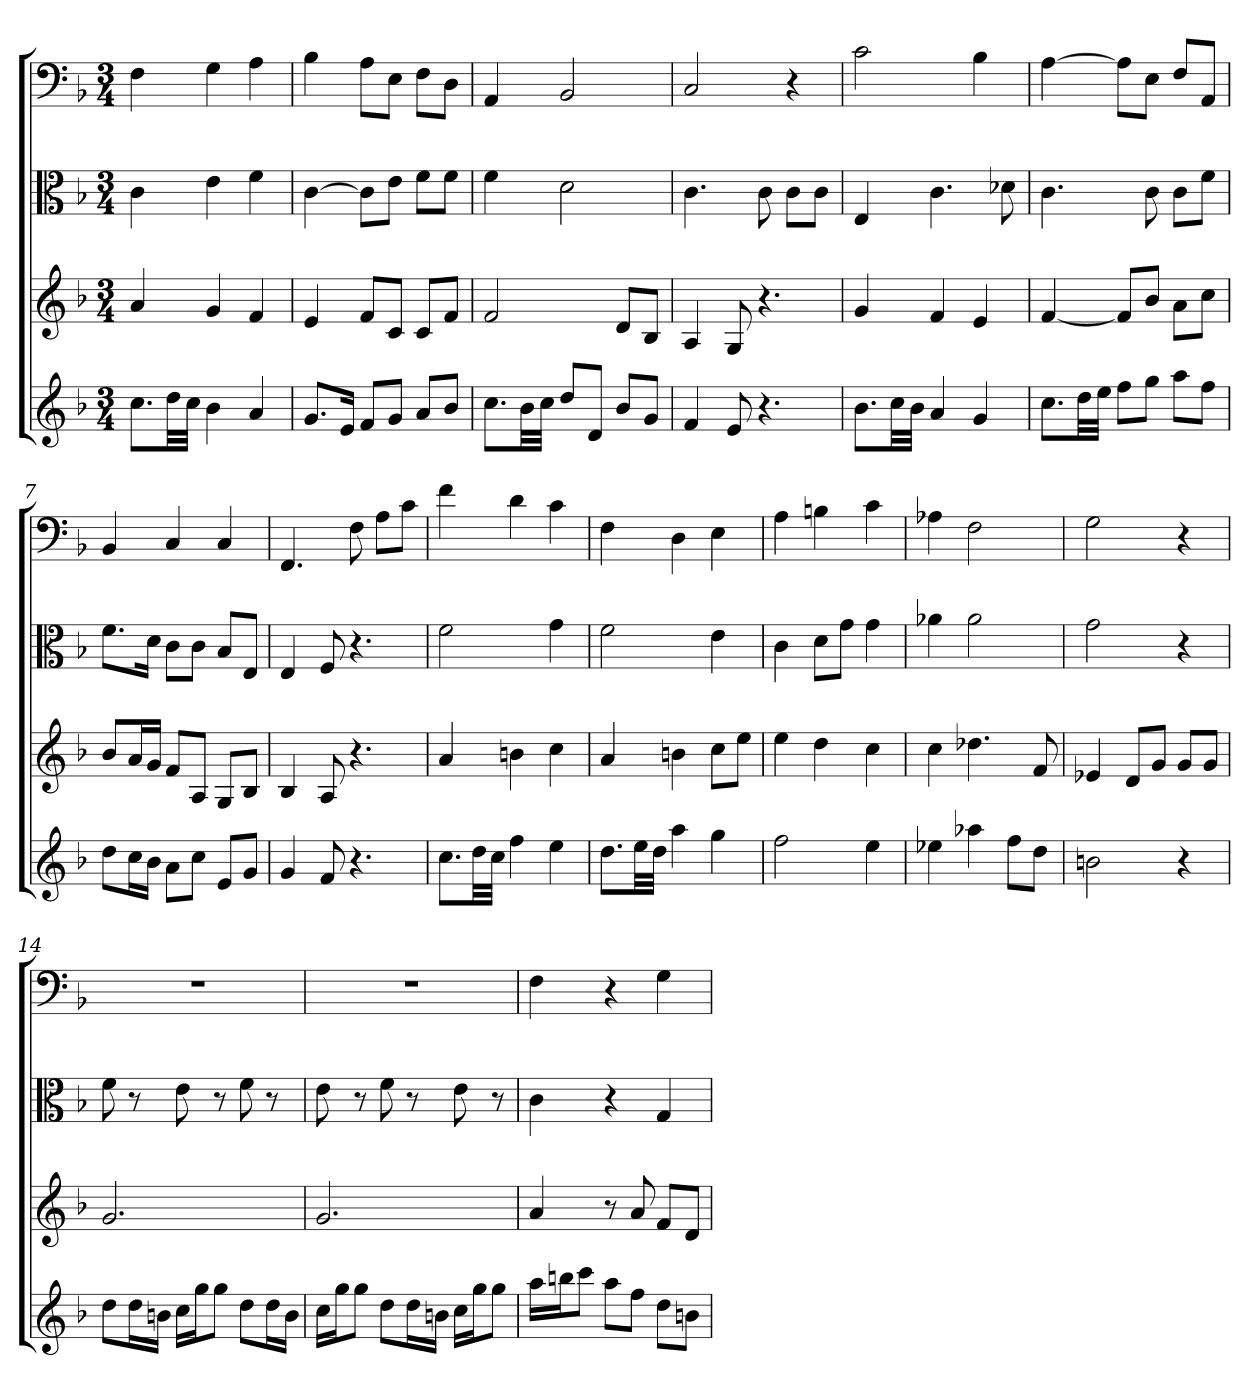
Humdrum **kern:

**kern	**kern	**kern	**kern
*part4	*part3	*part2	*part1
*staff4	*staff3	*staff2	*staff1
*	*	*clefC3	*clefF4
*k[b-]	*k[b-]	*k[b-]	*k[b-]
*F:	*F:	*F:	*F:
*M3/4	*M3/4	*M3/4	*M3/4
=1	=1	=1	=1
8.ccL	4a	4c	4F
32ddLL	.	.	.
32ccJJJ	.	.	.
4b-	4g	4e	4G
4a	4f	4f	4A
=2	=2	=2	=2
8.gL	4e	[4c	4B-
16eJk	.	.	.
8fL	8fL	8c\L]	8A\L
8gJ	8cJ	8e\J	8E\J
8aL	8cL	8f\L	8F\L
8b-J	8fJ	8f\J	8D\J
=3	=3	=3	=3
8.ccL	2f	4f	4AA
32b-LL	.	.	.
32ccJJJ	.	.	.
8ddL	.	2d	2BB-
8dJ	.	.	.
8b-L	8dL	.	.
8gJ	8B-J	.	.
=4	=4	=4	=4
4f	4A	4.c	2C
8e	8G	.	.
4.r	4.r	8c	.
.	.	8c\L	4r
.	.	8c\J	.
=5	=5	=5	=5
8.b-L	4g	4E	2c
32ccLL	.	.	.
32b-JJJ	.	.	.
4a	4f	4.c	.
4g	4e	.	4B-
.	.	8d-X	.
=6	=6	=6	=6
8.ccL	[4f	4.c	[4A
32ddLL	.	.	.
32eeJJJ	.	.	.
8ffL	8fL]	.	8A\L]
8ggJ	8b-J	8c	8E\J
8aaL	8aL	8c\L	8F/L
8ffJ	8ccJ	8f\J	8AA/J
=7	=7	=7	=7
8ddL	8b-L	8.f\L	4BB-
16ccL	16aL	.	.
16b-JJ	16gJJ	16d\Jk	.
8aL	8fL	8c\L	4C
8ccJ	8AJ	8c\J	.
8eL	8GL	8B-/L	4C
8gJ	8B-J	8E/J	.
=8	=8	=8	=8
4g	4B-	4E	4.FF
8f	8A	8F	.
4.r	4.r	4.r	8F
.	.	.	8A\L
.	.	.	8c\J
=9	=9	=9	=9
8.ccL	4a	2f	4f
32ddLL	.	.	.
32ccJJJ	.	.	.
4ff	4bn	.	4d
4ee	4cc	4g	4c
=10	=10	=10	=10
8.ddL	4a	2f	4F
32eeLL	.	.	.
32ddJJJ	.	.	.
4aa	4bn	.	4D
4gg	8ccL	4e	4E
.	8eeJ	.	.
=11	=11	=11	=11
2ff	4ee	4c	4A
.	4dd	8d\L	4Bn
.	.	8g\J	.
4ee	4cc	4g	4c
=12	=12	=12	=12
4ee-X	4cc	4a-X	4A-X
4aa-X	4.dd-X	2a-	2F
8ffL	.	.	.
8ddJ	8f	.	.
=13	=13	=13	=13
2bn	4e-X	2g	2G
.	8dL	.	.
.	8gJ	.	.
4r	8gL	4r	4r
.	8gJ	.	.
=14	=14	=14	=14
8ddL	2.g	8f	2.r
16ddL	.	8r	.
16bnJJ	.	.	.
16ccLL	.	8e	.
16ggJ	.	.	.
8ggJ	.	8r	.
8ddL	.	8f	.
16ddL	.	8r	.
16bJJ	.	.	.
=15	=15	=15	=15
16ccLL	2.g	8e	2.r
16ggJ	.	.	.
8ggJ	.	8r	.
8ddL	.	8f	.
16ddL	.	8r	.
16bnJJ	.	.	.
16ccLL	.	8e	.
16ggJ	.	.	.
8ggJ	.	8r	.
=16	=16	=16	=16
16aaLL	4a	4c	4F
16bbnJ	.	.	.
8cccJ	.	.	.
8aaL	8r	4r	4r
8ffJ	8a	.	.
8ddL	8fL	4G	4G
8bnJ	8dJ	.	.
=	=	=	=
*-	*-	*-	*-
